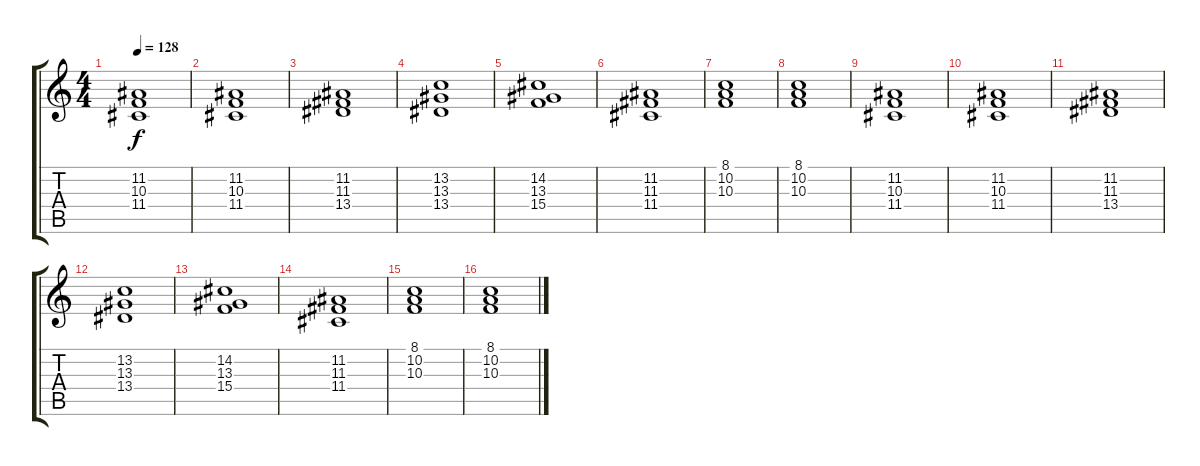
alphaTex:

\track "" {instrument stringensemble1}
\staff {score tabs}
\tuning (E4 B3 G3 D3 A2 E2) {hide}
\ts (4 4)
\tempo 128
\clef g2
\ks c
(11.2 10.3 11.4).1{dy f} |
(11.2 10.3 11.4).1 |
(11.2 11.3 13.4).1 |
(13.2 13.3 13.4).1 |
(14.2 13.3 15.4).1 |
(11.2 11.3 11.4).1 |
(8.1 10.2 10.3).1 |
(8.1 10.2 10.3).1 |
(11.2 10.3 11.4).1 |
(11.2 10.3 11.4).1 |
(11.2 11.3 13.4).1 |
(13.2 13.3 13.4).1 |
(14.2 13.3 15.4).1 |
(11.2 11.3 11.4).1 |
(8.1 10.2 10.3).1 |
(8.1 10.2 10.3).1
